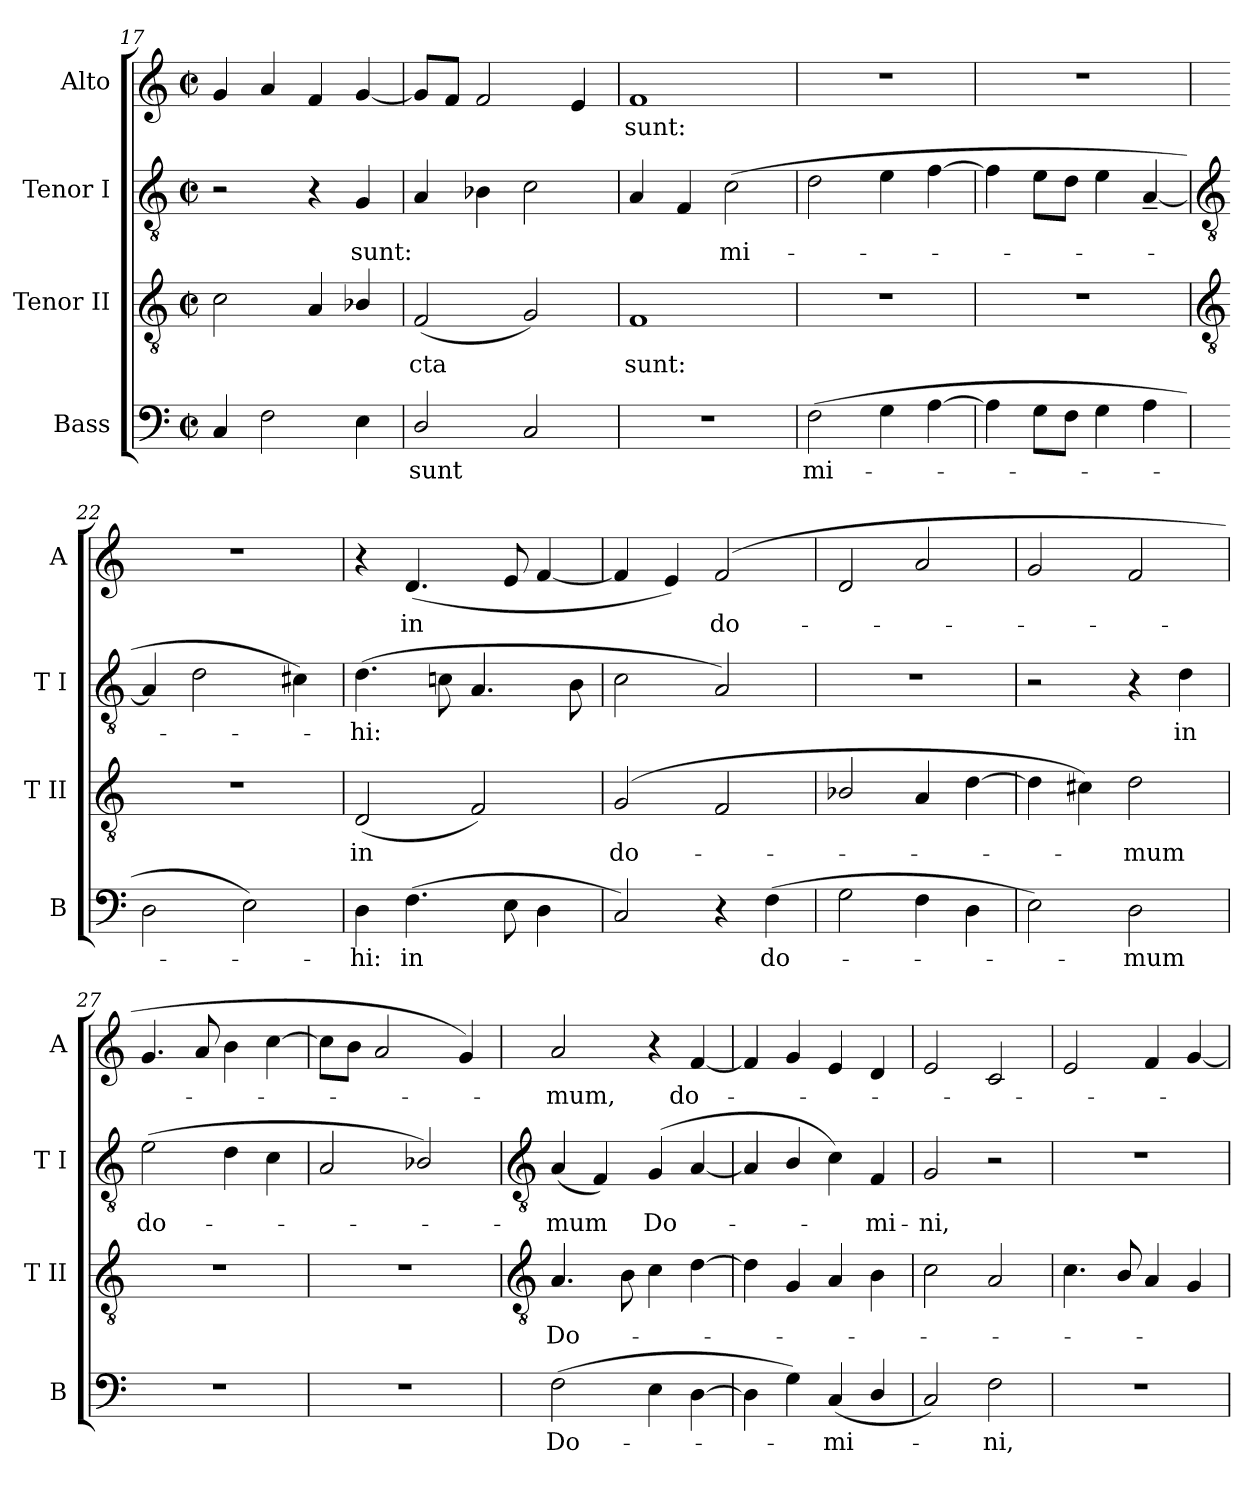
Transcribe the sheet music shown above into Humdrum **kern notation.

**kern	**text	**kern	**text	**kern	**text	**kern	**text
*part4	*part4	*part3	*part3	*part2	*part2	*part1	*part1
*staff4	*staff4	*staff3	*staff3	*staff2	*staff2	*staff1	*staff1
*I"Bass	*	*I"Tenor II	*	*I"Tenor I	*	*I"Alto	*
*I'B	*	*I'T II	*	*I'T I	*	*I'A	*
*clefF4	*	*clefGv2	*	*clefGv2	*	*clefG2	*
*k[]	*	*k[]	*	*k[]	*	*k[]	*
*C:	*	*C:	*	*C:	*	*C:	*
*M2/2	*	*M2/2	*	*M2/2	*	*M2/2	*
*met(c|)	*	*met(c|)	*	*met(c|)	*	*met(c|)	*
=17	=17	=17	=17	=17	=17	=17	=17
4C	.	2c	.	2r	.	4g	.
2F	.	.	.	.	.	4a	.
.	.	4A	.	4r	.	4f	.
!	!	!	!	!	!LO:LY:b	!	!
4E	.	4B-X/	.	4G	sunt:	[4g	.
=18	=18	=18	=18	=18	=18	=18	=18
!	!LO:LY:b	!	!LO:LY:b	!	!	!	!
2D/	sunt	(<2F	cta	4A	.	8gL]	.
.	.	.	.	.	.	8fJ	.
.	.	.	.	4B-X	.	2f	.
2C	.	2G)	.	2c	.	.	.
.	.	.	.	.	.	4e	.
=19	=19	=19	=19	=19	=19	=19	=19
!	!	!	!LO:LY:b	!	!	!	!LO:LY:b
1r	.	1F	sunt:	4A	.	1f	sunt:
.	.	.	.	4F	.	.	.
!	!	!	!	!	!LO:LY:b	!	!
.	.	.	.	(>2c	mi-	.	.
=20	=20	=20	=20	=20	=20	=20	=20
!	!LO:LY:b	!	!	!	!	!	!
(>2F	mi-	1r	.	2d	.	1r	.
4G	.	.	.	4e	.	.	.
[4A	.	.	.	[4f	.	.	.
=21	=21	=21	=21	=21	=21	=21	=21
4A]	.	1r	.	4f]	.	1r	.
8GL	.	.	.	8eL	.	.	.
8FJ	.	.	.	8dJ	.	.	.
4G	.	.	.	4e	.	.	.
4A	.	.	.	[4A~	.	.	.
!!LO:LB:g=z
=22	=22	=22	=22	=22	=22	=22	=22
*	*	*clefGv2	*	*clefGv2	*	*	*
2D	.	1r	.	4A]	.	1r	.
.	.	.	.	2d	.	.	.
2E)	.	.	.	.	.	.	.
.	.	.	.	4c#X)	.	.	.
=23	=23	=23	=23	=23	=23	=23	=23
!	!LO:LY:b	!	!LO:LY:b	!	!LO:LY:b	!	!
4D	hi:	(<2D	in	(>4.d	hi:	4r	.
!	!LO:LY:b	!	!	!	!	!	!LO:LY:b
(>4.F	in	.	.	.	.	(<4.d	in
.	.	.	.	8cn	.	.	.
.	.	2F)	.	4.A	.	.	.
8E	.	.	.	.	.	8e	.
4D	.	.	.	.	.	[4f	.
.	.	.	.	8B	.	.	.
=24	=24	=24	=24	=24	=24	=24	=24
!	!	!	!LO:LY:b	!	!	!	!
2C)	.	(>2G	do-	2c	.	4f]	.
.	.	.	.	.	.	4e)	.
!	!	!	!	!	!	!	!LO:LY:b
4r	.	2F	.	2A)	.	(<2f	do-
!	!LO:LY:b	!	!	!	!	!	!
(>4F	do-	.	.	.	.	.	.
=25	=25	=25	=25	=25	=25	=25	=25
2G	.	2B-X/	.	1r	.	2d	.
4F	.	4A	.	.	.	2a	.
4D	.	[4d	.	.	.	.	.
=26	=26	=26	=26	=26	=26	=26	=26
2E)	.	4d]	.	2r	.	2g	.
.	.	4c#X)	.	.	.	.	.
!	!LO:LY:b	!	!LO:LY:b	!	!	!	!
2D	mum	2d	mum	4r	.	2f	.
!	!	!	!	!	!LO:LY:b	!	!
.	.	.	.	4d	in	.	.
=27	=27	=27	=27	=27	=27	=27	=27
!	!	!	!	!	!LO:LY:b	!	!
1r	.	1r	.	(>2e	do-	4.g	.
.	.	.	.	.	.	8a	.
.	.	.	.	4d	.	4b	.
.	.	.	.	4c	.	[4cc	.
=28	=28	=28	=28	=28	=28	=28	=28
1r	.	1r	.	2A	.	8ccL]	.
.	.	.	.	.	.	8bJ	.
.	.	.	.	.	.	2a	.
.	.	.	.	2B-X/)	.	.	.
.	.	.	.	.	.	4g)	.
!!LO:LB:g=z
=29	=29	=29	=29	=29	=29	=29	=29
*	*	*clefGv2	*	*clefGv2	*	*	*
!	!LO:LY:b	!	!LO:LY:b	!	!LO:LY:b	!	!LO:LY:b
(>2F	Do-	4.A	Do-	(<4A	mum	2a	mum,
.	.	.	.	4F)	.	.	.
.	.	8B	.	.	.	.	.
!	!	!	!	!	!LO:LY:b	!	!
4E	.	4c	.	(<4G	Do-	4r	.
!	!	!	!	!	!	!	!LO:LY:b
[4D	.	[4d	.	[4A	.	[4f	do-
=30	=30	=30	=30	=30	=30	=30	=30
4D]	.	4d]	.	4A]	.	4f]	.
4G)	.	4G	.	4B/	.	4g	.
!	!LO:LY:b	!	!	!	!	!	!
(<4C	mi-	4A	.	4c)	.	4e	.
!	!	!	!	!	!LO:LY:b	!	!
4D/	.	4B	.	4F	mi-	4d	.
=31	=31	=31	=31	=31	=31	=31	=31
!	!	!	!	!	!LO:LY:b	!	!
2C)	.	2c	.	2G	-ni,	2e	.
!	!LO:LY:b	!	!	!	!	!	!
2F	ni,	2A	.	2r	.	2c	.
=32	=32	=32	=32	=32	=32	=32	=32
1r	.	4.c	.	1r	.	2e	.
.	.	8B/	.	.	.	.	.
.	.	4A	.	.	.	4f	.
.	.	4G	.	.	.	[4g	.
=	=	=	=	=	=	=	=
*-	*-	*-	*-	*-	*-	*-	*-
